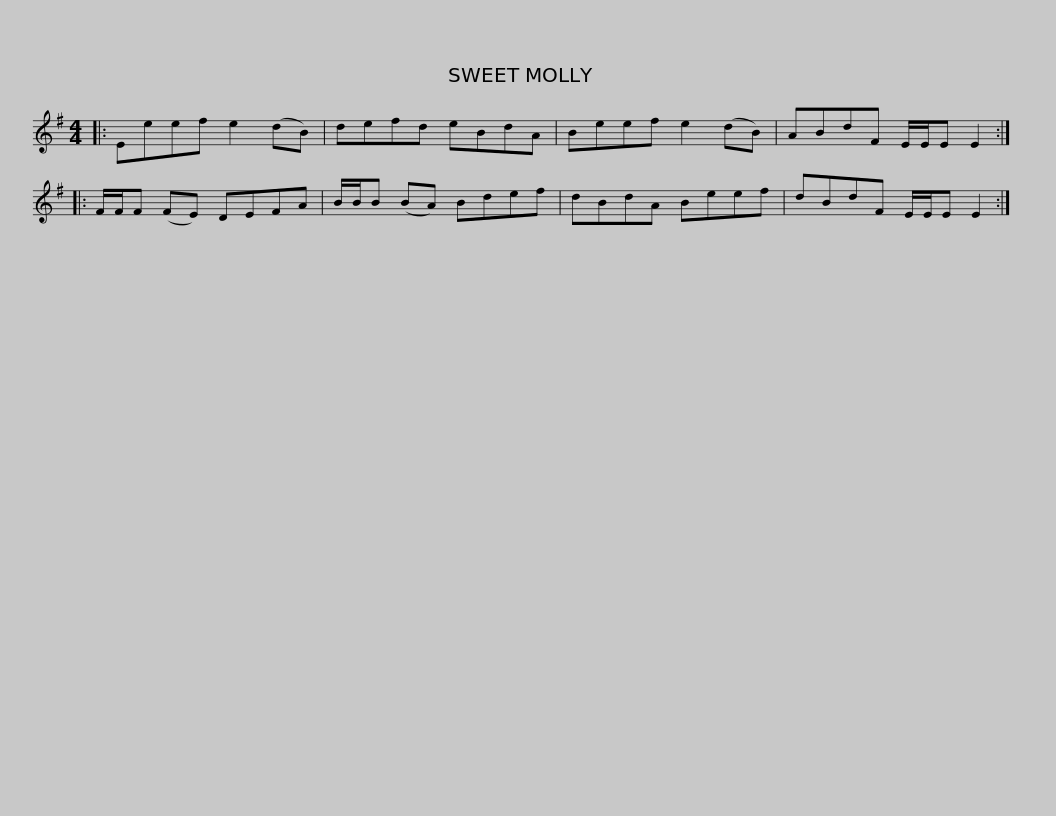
X:1
L:1/8
M:4/4
I:linebreak $
K:Emin
V:1 treble
V:1
|: Eeef e2 (dB) | defd eBdA | Beef e2 (dB) | ABdF E/E/E E2 :: F/F/F (FE) DEFA |$ %5
 B/B/B (BA) Bdef | dBdA Beef | dBdF E/E/E E2 :| %8
